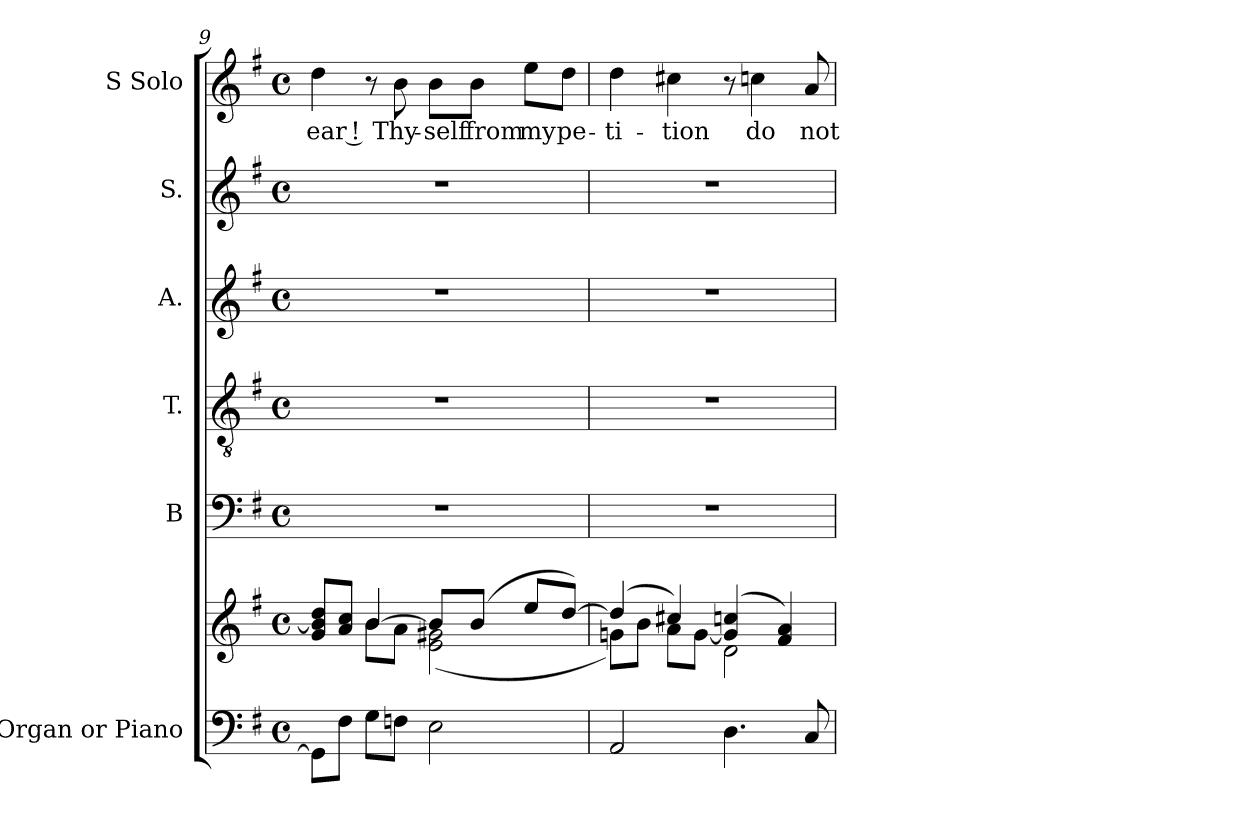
**kern	**kern	**kern	**kern	**kern	**kern	**kern	**text
*part6	*part6	*part5	*part4	*part3	*part2	*part1	*part1
*staff7	*staff6	*staff5	*staff4	*staff3	*staff2	*staff1	*staff1
*I"Organ or  Piano	*	*I"B	*I"T.	*I"A.	*I"S.	*I"S    Solo	*
*	*	*I'B.	*I'T.	*I'A.	*I'S.	*I'S.	*
!!LO:LB:g=z
*clefF4	*clefG2	*clefF4	*clefGv2	*clefG2	*clefG2	*clefG2	*
*	*	*	*ITrd7c12	*	*	*	*
*k[f#]	*k[f#]	*k[f#]	*k[f#]	*k[f#]	*k[f#]	*k[f#]	*
*G:	*G:	*G:	*G:	*G:	*G:	*G:	*
*M4/4	*M4/4	*M4/4	*M4/4	*M4/4	*M4/4	*M4/4	*
*met(c)	*met(c)	*met(c)	*met(c)	*met(c)	*met(c)	*met(c)	*
=9	=9	=9	=9	=9	=9	=9	=9
*	*^	*	*	*	*	*	*
8GG\L]	8g/ 8b]/ 8dd/L	4ryy	1r	1r	1r	1r	4dd\	ear !
8F#\J	8a/ 8cc/J	.	.	.	.	.	.	.
8G\L	[4b/	8b\L	.	.	.	.	8r	.
8Fn\J	.	8a\J	.	.	.	.	8b\	Thy-
2E\	8b/L]	(2e\ 2g#X\	.	.	.	.	8b\L	-self
.	(8b/J	.	.	.	.	.	8b\J	from
.	8ee/L	.	.	.	.	.	8ee\L	my
.	[8dd/J)	.	.	.	.	.	8dd\J	pe-
=10	=10	=10	=10	=10	=10	=10	=10	=10
2AA/	(4dd/]	8gn\L)	1r	1r	1r	1r	4dd\	-ti-
.	.	8b\J	.	.	.	.	.	.
.	4cc#X/)	8a\L	.	.	.	.	4cc#X\	-tion
.	.	[8g\J	.	.	.	.	.	.
4.D\	(4g/] 4ccn/	2d\	.	.	.	.	8r	.
.	.	.	.	.	.	.	4ccn\	do
.	4f#/ 4a/)	.	.	.	.	.	.	.
8C/	.	.	.	.	.	.	8a/	not
*	*v	*v	*	*	*	*	*	*
=	=	=	=	=	=	=	=
*-	*-	*-	*-	*-	*-	*-	*-
